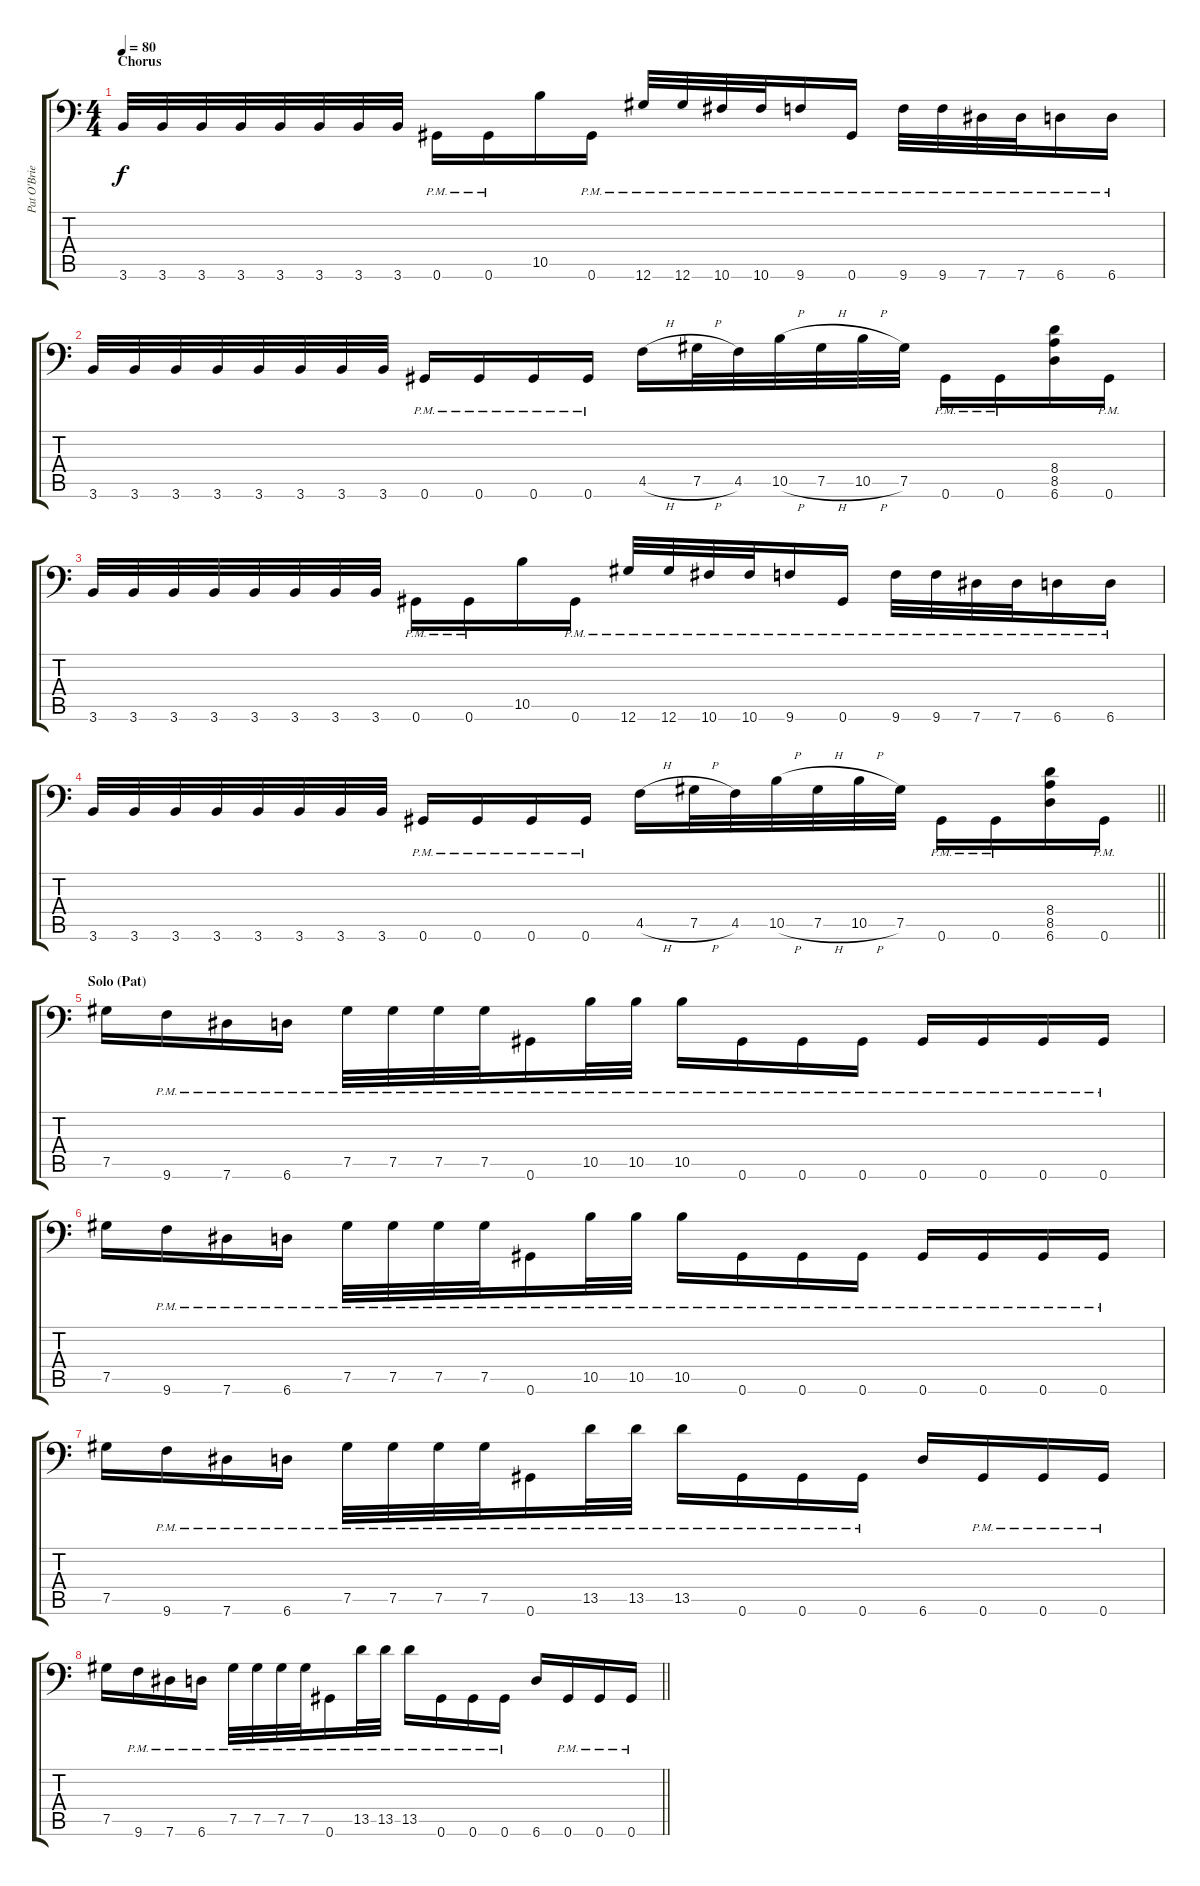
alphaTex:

\track ("Pat O'Brien" "Pat O'Brie") {instrument distortionguitar}
\staff {score tabs}
\tuning (Ab3 Eb3 B2 Gb2 Db2 Ab1) {hide}
\ts (4 4)
\section ("" "Chorus")
\tempo 80
\clef f4
\ks c
3.6.32{dy f} 3.6.32 3.6.32 3.6.32 3.6.32 3.6.32 3.6.32 3.6.32 0.6{pm}.16 0.6{pm}.16 10.5.16 0.6{pm}.16 12.6{pm}.32 12.6{pm}.32 10.6{pm}.32 10.6{pm}.32 9.6{pm}.16 0.6{pm}.16 9.6{pm}.32 9.6{pm}.32 7.6{pm}.32 7.6{pm}.32 6.6{pm}.16 6.6{pm}.16 |
3.6.32 3.6.32 3.6.32 3.6.32 3.6.32 3.6.32 3.6.32 3.6.32 0.6{pm}.16 0.6{pm}.16 0.6{pm}.16 0.6{pm}.16 4.5{h}.16 7.5{h}.32 4.5.32 10.5{h}.32 7.5{h}.32 10.5{h}.32 7.5.32 0.6{pm}.16 0.6{pm}.16 (8.4 8.5 6.6).16 0.6{pm}.16 |
3.6.32 3.6.32 3.6.32 3.6.32 3.6.32 3.6.32 3.6.32 3.6.32 0.6{pm}.16 0.6{pm}.16 10.5.16 0.6{pm}.16 12.6{pm}.32 12.6{pm}.32 10.6{pm}.32 10.6{pm}.32 9.6{pm}.16 0.6{pm}.16 9.6{pm}.32 9.6{pm}.32 7.6{pm}.32 7.6{pm}.32 6.6{pm}.16 6.6{pm}.16 |
\barLineRight lightlight
3.6.32 3.6.32 3.6.32 3.6.32 3.6.32 3.6.32 3.6.32 3.6.32 0.6{pm}.16 0.6{pm}.16 0.6{pm}.16 0.6{pm}.16 4.5{h}.16 7.5{h}.32 4.5.32 10.5{h}.32 7.5{h}.32 10.5{h}.32 7.5.32 0.6{pm}.16 0.6{pm}.16 (8.4 8.5 6.6).16 0.6{pm}.16 |
\section ("" "Solo (Pat)")
7.5.16 9.6{pm}.16 7.6{pm}.16 6.6{pm}.16 7.5{pm}.32 7.5{pm}.32 7.5{pm}.32 7.5{pm}.32 0.6{pm}.16 10.5{pm}.32 10.5{pm}.32 10.5{pm}.16 0.6{pm}.16 0.6{pm}.16 0.6{pm}.16 0.6{pm}.16 0.6{pm}.16 0.6{pm}.16 0.6{pm}.16 |
7.5.16 9.6{pm}.16 7.6{pm}.16 6.6{pm}.16 7.5{pm}.32 7.5{pm}.32 7.5{pm}.32 7.5{pm}.32 0.6{pm}.16 10.5{pm}.32 10.5{pm}.32 10.5{pm}.16 0.6{pm}.16 0.6{pm}.16 0.6{pm}.16 0.6{pm}.16 0.6{pm}.16 0.6{pm}.16 0.6{pm}.16 |
7.5.16 9.6{pm}.16 7.6{pm}.16 6.6{pm}.16 7.5{pm}.32 7.5{pm}.32 7.5{pm}.32 7.5{pm}.32 0.6{pm}.16 13.5{pm}.32 13.5{pm}.32 13.5{pm}.16 0.6{pm}.16 0.6{pm}.16 0.6{pm}.16 6.6.16 0.6{pm}.16 0.6{pm}.16 0.6{pm}.16 |
\barLineRight lightlight
7.5.16 9.6{pm}.16 7.6{pm}.16 6.6{pm}.16 7.5{pm}.32 7.5{pm}.32 7.5{pm}.32 7.5{pm}.32 0.6{pm}.16 13.5{pm}.32 13.5{pm}.32 13.5{pm}.16 0.6{pm}.16 0.6{pm}.16 0.6{pm}.16 6.6.16 0.6{pm}.16 0.6{pm}.16 0.6{pm}.16
